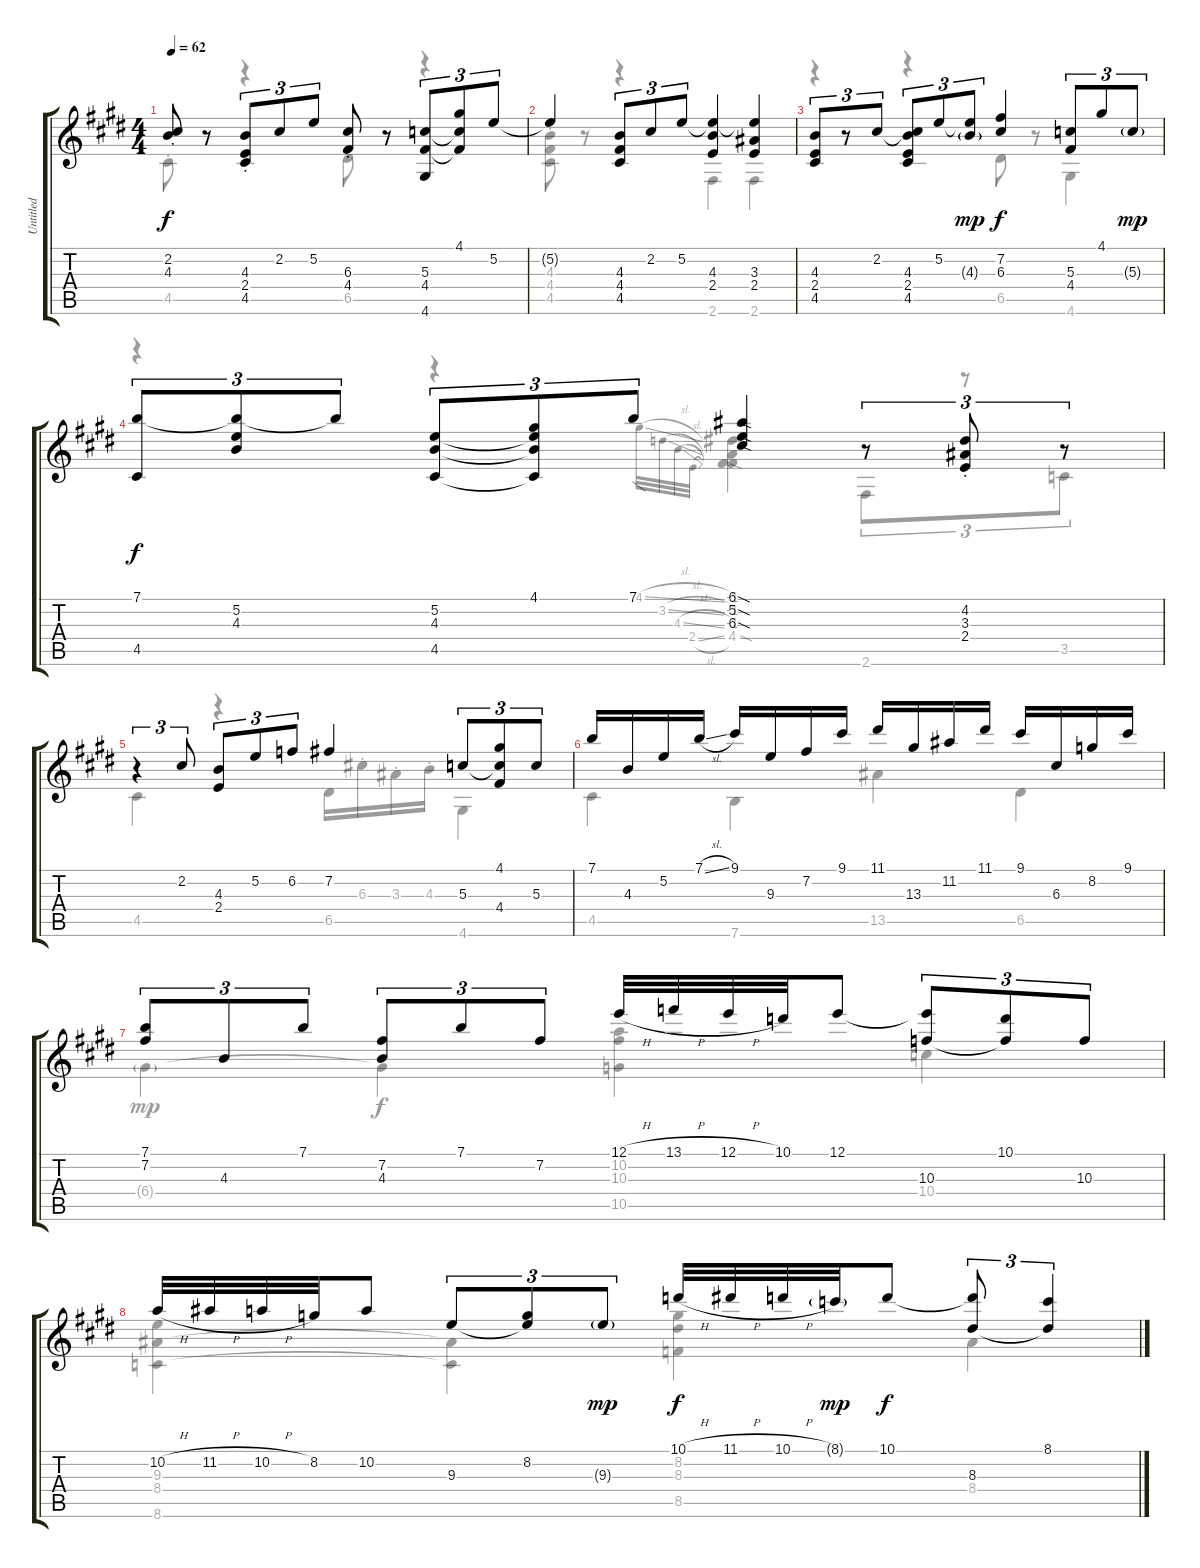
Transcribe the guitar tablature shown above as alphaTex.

\track ("Untitled" "Untitled") {instrument electricguitarjazz}
\staff {score tabs}
\tuning (E4 B3 G3 D3 A2 E2) {hide}
\voice
\ts (4 4)
\tempo 62
\clef g2
\ks e
(2.2{st} 4.3{st}).8{dy f} r.8 (4.3{st} 2.4{st} 4.5{st}).8{tu (3 2)} 2.2.8{tu (3 2)} 5.2.8{tu (3 2)} (6.3{st} 4.4{st}).8 r.8 (5.3 4.4 4.6).8{tu (3 2)} (4.1 5.3{t} 4.4{t}).8{tu (3 2)} 5.2.8{tu (3 2)} |
\ks c#minor
5.2{t}.4 (4.3 4.4 4.5).8{tu (3 2)} 2.2.8{tu (3 2)} 5.2.8{tu (3 2)} (5.2{t} 4.3 2.4).4 (5.2{t} 3.3 2.4).4 |
\ks e
(4.3 2.4 4.5).8{tu (3 2)} r.8{tu (3 2)} 2.2.8{tu (3 2)} (2.2{t} 4.3 2.4 4.5).8{tu (3 2)} 5.2.8{tu (3 2)} (5.2{t} 4.3{g}).8{tu (3 2) dy mp} (7.2 6.3).4{dy f} (5.3 4.4).8{tu (3 2)} 4.1.8{tu (3 2)} 5.3{g}.8{tu (3 2) dy mp} |
\ks c#minor
(7.1 4.5).8{tu (3 2) dy f} (7.1{t} 5.2 4.3).8{tu (3 2)} 7.1{t}.8{tu (3 2)} (5.2 4.3 4.5).8{tu (3 2)} (4.1 5.2{t} 4.3{t} 4.5{t}).8{tu (3 2)} 7.1.8{tu (3 2)} (6.1{sod} 5.2{sod} 6.3{sod}).4 r.8{tu (3 2)} (4.2{st} 3.3{st} 2.4{st}).8{tu (3 2)} r.8{tu (3 2)} |
\ks e
r.4{tu (3 2)} 2.2.8{tu (3 2)} (4.3 2.4).8{tu (3 2)} 5.2.8{tu (3 2)} 6.2.8{tu (3 2)} 7.2.4 5.3.8{tu (3 2)} (4.1 5.3{t} 4.4).8{tu (3 2)} 5.3.8{tu (3 2)} |
\ks c#minor
7.1.16 4.3.16 5.2.16 7.1{sl}.16 9.1.16 9.3.16 7.2.16 9.1.16 11.1.16 13.3.16 11.2.16 11.1.16 9.1.16 6.3.16 8.2.16 9.1.16 |
\ks e
(7.1 7.2).8{tu (3 2)} 4.3.8{tu (3 2)} 7.1.8{tu (3 2)} (7.2 4.3).8{tu (3 2)} 7.1.8{tu (3 2)} 7.2.8{tu (3 2)} 12.1{h}.32 13.1{h}.32 12.1{h}.32 10.1.32 12.1.8 (12.1{t} 10.3).8{tu (3 2)} (10.1 10.3{t}).8{tu (3 2)} 10.3.8{tu (3 2)} |
\ks c#minor
10.2{h}.32 11.2{h}.32 10.2{h}.32 8.2.32 10.2.8 9.3.8{tu (3 2)} (8.2 9.3{t}).8{tu (3 2)} 9.3{g}.8{tu (3 2) dy mp} 10.1{h}.32{dy f} 11.1{h}.32 10.1{h}.32 8.1{g}.32{dy mp} 10.1.8{dy f} (10.1{t} 8.3).8{tu (3 2)} (8.1 8.3{t}).4{tu (3 2)}
\voice
\clef g2
\ottava regular
\simile none
\ks e
4.5{st}.8{dy f} r.8 r.4 6.5{st}.8 r.8 r.4 |
\ks c#minor
(4.3{st} 4.4{st} 4.5{st}).8 r.8 r.4 2.6.4 2.6.4 |
\ks e
r.4 r.4 6.5.8 r.8 4.6.4 |
\ks c#minor
r.4 r.4 4.1{sl}.32{gr} 3.2{sl}.32{gr} 4.3{sl}.32{gr} 2.4{sl}.32{gr} (-1.1 -1.2 -1.3 4.4{sod}).4 2.6.8{tu (3 2)} r.8{tu (3 2)} 3.5.8{tu (3 2)} |
\ks e
4.5.4 r.4 6.5.16 6.3{st}.16 3.3{st}.16 4.3{st}.16 4.6.4 |
\ks c#minor
4.5.4 7.6.4 13.5.4 6.5.4 |
\ks e
6.4{g}.4{dy mp} 6.4{t}.4{dy f} (10.2 10.3 10.5).4 10.4.4 |
\ks c#minor
(9.3 8.4 8.6).4 (8.4{t} 8.6{t}).4 (8.2 8.3 8.5).4 8.4.4
